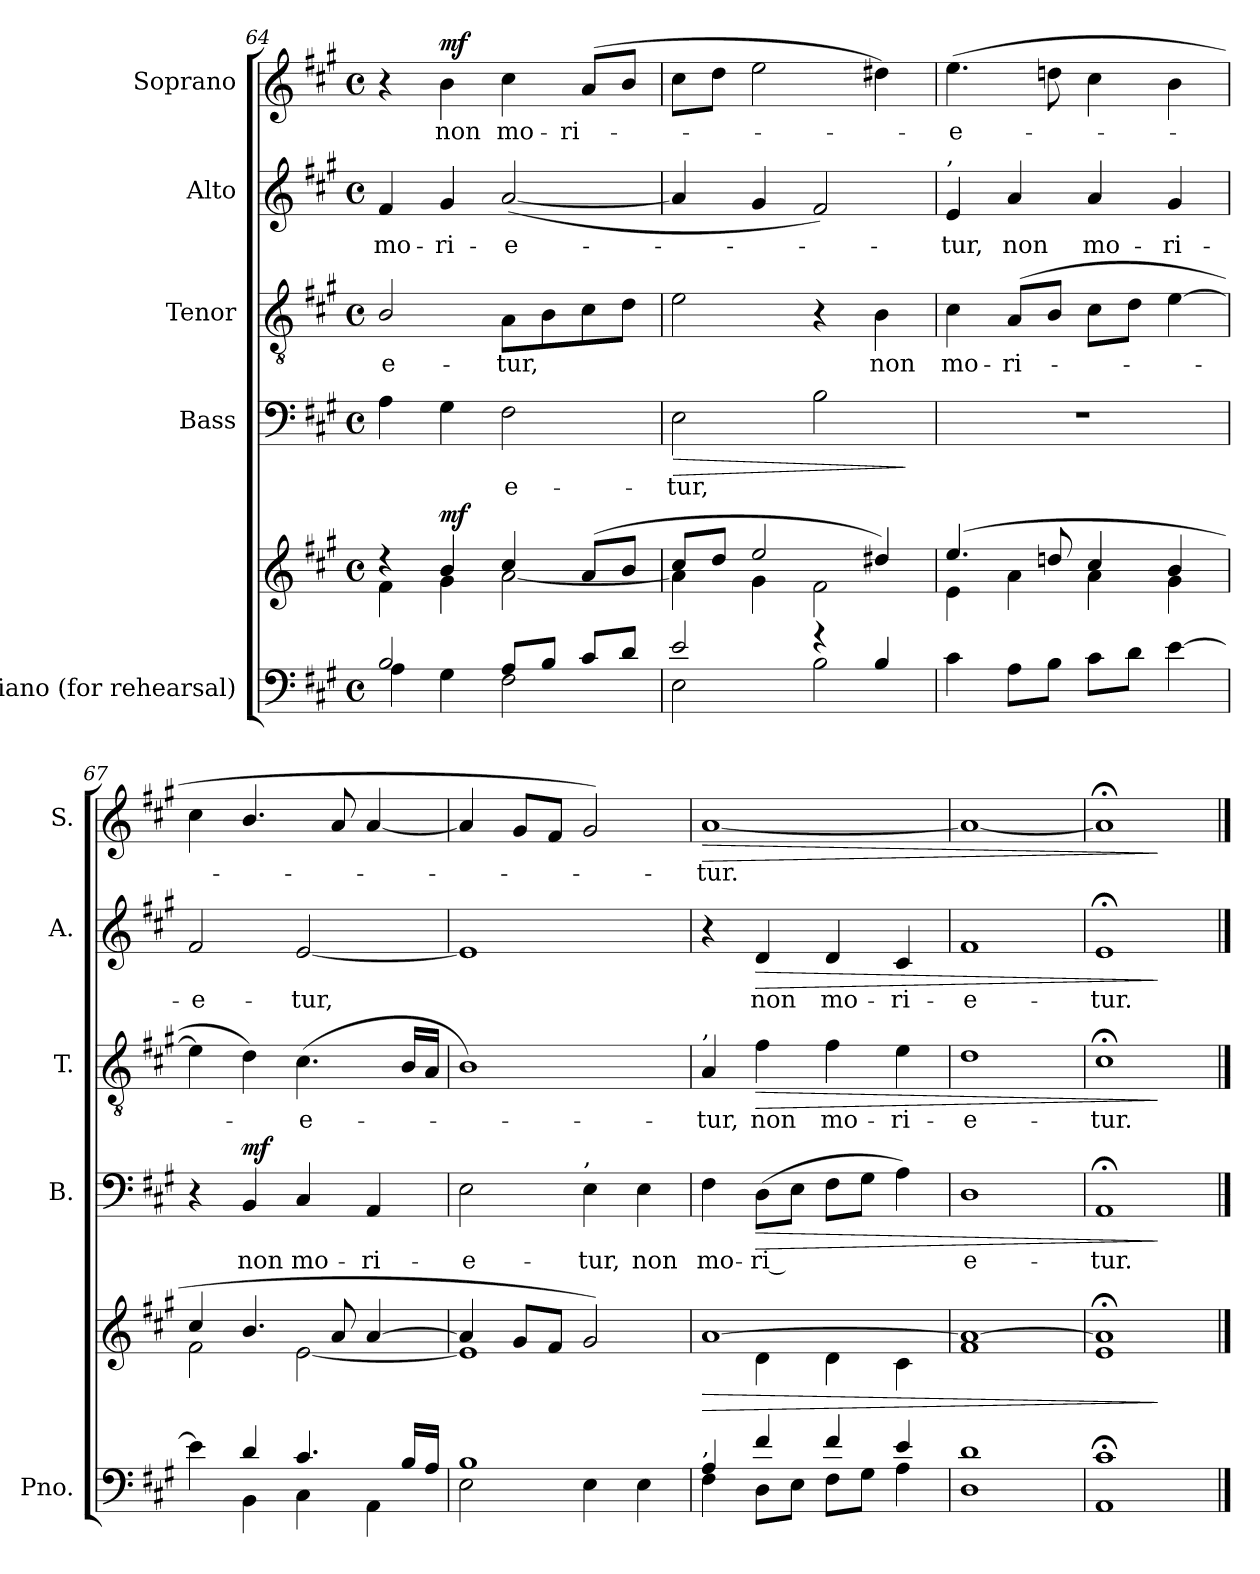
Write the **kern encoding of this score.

**kern	**kern	**dynam	**kern	**text	**dynam	**kern	**text	**dynam	**kern	**text	**dynam	**kern	**text	**dynam
*part5	*part5	*part5	*part4	*part4	*part4	*part3	*part3	*part3	*part2	*part2	*part2	*part1	*part1	*part1
*staff6	*staff5	*staff5/6	*staff4	*staff4	*staff4	*staff3	*staff3	*staff3	*staff2	*staff2	*staff2	*staff1	*staff1	*staff1
*I"Piano (for  rehearsal)	*	*	*I"Bass	*	*	*I"Tenor	*	*	*I"Alto	*	*	*I"Soprano	*	*
*I'Pno.	*	*	*I'B.	*	*	*I'T.	*	*	*I'A.	*	*	*I'S.	*	*
*clefF4	*clefG2	*	*clefF4	*	*	*clefGv2	*	*	*clefG2	*	*	*clefG2	*	*
*k[f#c#g#]	*k[f#c#g#]	*	*k[f#c#g#]	*	*	*k[f#c#g#]	*	*	*k[f#c#g#]	*	*	*k[f#c#g#]	*	*
*A:	*A:	*	*A:	*	*	*A:	*	*	*A:	*	*	*A:	*	*
*M4/4	*M4/4	*	*M4/4	*	*	*M4/4	*	*	*M4/4	*	*	*M4/4	*	*
*met(c)	*met(c)	*	*met(c)	*	*	*met(c)	*	*	*met(c)	*	*	*met(c)	*	*
=64	=64	=64	=64	=64	=64	=64	=64	=64	=64	=64	=64	=64	=64	=64
*^	*^	*	*	*	*	*	*	*	*	*	*	*	*	*
!	!	!	!	!	!	!	!	!	!LO:LY:b	!	!	!LO:LY:b	!	!	!	!
2B/	4A\	4r	4f#\	.	4A\	.	.	2B/	-e-	.	4f#/	mo-	.	4r	.	.
!	!	!	!	!LO:DY:a	!	!	!	!	!	!	!	!LO:LY:b	!	!	!LO:LY:b	!LO:DY:a
.	4G#\	4b/	4g#\	mf	4G#\	.	.	.	.	.	4g#/	-ri-	.	4b\	non	mf
!	!	!	!	!	!	!LO:LY:b	!	!	!LO:LY:b	!	!	!LO:LY:b	!	!	!LO:LY:b	!
8A/L	2F#\	4cc#/	[2a\	.	2F#\	-e-	.	8A\L	-tur,	.	(<[2a/	-e--	.	4cc#\	mo-	.
8B/J	.	.	.	.	.	.	.	8B\	.	.	.	.	.	.	.	.
!	!	!	!	!	!	!	!	!	!	!	!	!	!	!	!LO:LY:b	!
8c#/L	.	(<8a/L	.	.	.	.	.	8c#\	.	.	.	.	.	(<8a/L	-ri--	.
8d/J	.	8b/J	.	.	.	.	.	8d\J	.	.	.	.	.	8b/J	.	.
=65	=65	=65	=65	=65	=65	=65	=65	=65	=65	=65	=65	=65	=65	=65	=65	=65
!	!	!	!	!	!	!LO:LY:b	!LO:HP:b	!	!	!	!	!	!	!	!	!
2e/	2E\	8cc#/L	4a\]	.	2E\	-tur,	>	2e\	.	.	4a/]	.	.	8cc#\L	.	.
.	.	8dd/J	.	.	.	.	.	.	.	.	.	.	.	8dd\J	.	.
.	.	2ee/	4g#\	.	.	.	.	.	.	.	4g#/	.	.	2ee\	.	.
4r	2B\	.	2f#\	.	2B\	.	.	4r	.	.	2f#/)	.	.	.	.	.
!	!	!	!	!	!	!	!	!	!LO:LY:b	!	!	!	!	!	!	!
4B/	.	4dd#X/)	.	.	.	.	.	4B\	non	.	.	.	.	4dd#X\)	.	.
*v	*v	*	*	*	*	*	*	*	*	*	*	*	*	*	*	*
*	*v	*v	*	*	*	*	*	*	*	*	*	*	*	*	*
.	.	.	.	.	]	.	.	.	.	.	.	.	.	.
!!LO:LB:g=z
=66	=66	=66	=66	=66	=66	=66	=66	=66	=66	=66	=66	=66	=66	=66
*	*^	*	*	*	*	*	*	*	*	*	*	*	*	*
!	!	!	!	!	!	!	!	!	!	!LO:TX:a:t=,	!	!	!	!	!
!	!	!	!	!	!	!	!	!LO:LY:b	!	!	!LO:LY:b	!	!	!LO:LY:b	!
4c#\	(<4.ee/	4e\	.	1r	.	.	4c#\	mo-	.	4e/	-tur,	.	(<4.ee\	-e--	.
!	!	!	!	!	!	!	!	!LO:LY:b	!	!	!LO:LY:b	!	!	!	!
8A\L	.	4a\	.	.	.	.	(<8A/L	-ri-	.	4a/	non	.	.	.	.
8B\J	8ddn/	.	.	.	.	.	8B/J	.	.	.	.	.	8ddn\	.	.
!	!	!	!	!	!	!	!	!	!	!	!LO:LY:b	!	!	!	!
8c#\L	4cc#/	4a\	.	.	.	.	8c#\L	.	.	4a/	mo-	.	4cc#\	.	.
8d\J	.	.	.	.	.	.	8d\J	.	.	.	.	.	.	.	.
!	!	!	!	!	!	!	!	!	!	!	!LO:LY:b	!	!	!	!
[4e\	4b/	4g#\	.	.	.	.	[4e\	.	.	4g#/	-ri-	.	4b\	.	.
=67	=67	=67	=67	=67	=67	=67	=67	=67	=67	=67	=67	=67	=67	=67	=67
*^	*	*	*	*	*	*	*	*	*	*	*	*	*	*	*
!	!	!	!	!	!	!	!	!	!	!	!	!LO:LY:b	!	!	!	!
4e\]	4ryy	4cc#/	2f#\	.	4r	.	.	4e\]	.	.	2f#/	-e-	.	4cc#\	.	.
!	!	!	!	!	!	!LO:LY:b	!LO:DY:a	!	!	!	!	!	!	!	!	!
4d/	4BB\	4.b/	.	.	4BB/	non	mf	4d\)	.	.	.	.	.	4.b/	.	.
!	!	!	!	!	!	!LO:LY:b	!	!	!LO:LY:b	!	!	!LO:LY:b	!	!	!	!
4.c#/	4C#\	.	[2e\	.	4C#/	mo-	.	(>4.c#\	e-	.	[2e/	-tur,	.	.	.	.
.	.	8a/	.	.	.	.	.	.	.	.	.	.	.	8a/	.	.
!	!	!	!	!	!	!LO:LY:b	!	!	!	!	!	!	!	!	!	!
.	4AA\	[4a/	.	.	4AA/	-ri-	.	.	.	.	.	.	.	[4a/	.	.
16B/LL	.	.	.	.	.	.	.	16B/LL	.	.	.	.	.	.	.	.
16A/JJ	.	.	.	.	.	.	.	16A/JJ	.	.	.	.	.	.	.	.
=68	=68	=68	=68	=68	=68	=68	=68	=68	=68	=68	=68	=68	=68	=68	=68	=68
!	!	!	!	!	!	!LO:LY:b	!	!	!	!	!	!	!	!	!	!
1B	2E\	4a/]	1e]	.	2E\	-e-	.	1B)	.	.	1e]	.	.	4a/]	.	.
.	.	8g#/L	.	.	.	.	.	.	.	.	.	.	.	8g#/L	.	.
.	.	8f#/J	.	.	.	.	.	.	.	.	.	.	.	8f#/J	.	.
!	!	!	!	!	!LO:TX:a:t=,	!	!	!	!	!	!	!	!	!	!	!
!	!	!	!	!	!	!LO:LY:b	!	!	!	!	!	!	!	!	!	!
.	4E\	2g#/)	.	.	4E\	-tur,	.	.	.	.	.	.	.	2g#/)	.	.
!	!	!	!	!	!	!LO:LY:b	!	!	!	!	!	!	!	!	!	!
.	4E\	.	.	.	4E\	non	.	.	.	.	.	.	.	.	.	.
=69	=69	=69	=69	=69	=69	=69	=69	=69	=69	=69	=69	=69	=69	=69	=69	=69
!	!	!	!	!	!	!	!	!LO:TX:a:t=,	!	!	!	!	!	!	!	!
!LO:TX:a:t=,	!	!	!	!	!	!	!	!	!	!	!	!	!	!	!	!
!	!	!	!	!LO:HP:b	!	!LO:LY:b	!	!	!LO:LY:b	!	!	!	!	!	!LO:LY:b	!LO:HP:b
4A/	4F#\	[1a	4ryy	>	4F#\	mo-	.	4A/	tur,	.	4r	.	.	[1a	-tur.	>
!	!	!	!	!	!	!LO:LY:b	!LO:HP:b	!	!LO:LY:b	!LO:HP:b	!	!LO:LY:b	!LO:HP:b	!	!	!
4f#/	8D\L	.	4d\	.	(>8D\L	-ri --	>	4f#\	non	>	4d/	non	>	.	.	.
.	8E\J	.	.	.	8E\J	.	.	.	.	.	.	.	.	.	.	.
!	!	!	!	!	!	!	!	!	!LO:LY:b	!	!	!LO:LY:b	!	!	!	!
4f#/	8F#\L	.	4d\	.	8F#\L	.	.	4f#\	mo-	.	4d/	mo-	.	.	.	.
.	8G#\J	.	.	.	8G#\J	.	.	.	.	.	.	.	.	.	.	.
!	!	!	!	!	!	!	!	!	!LO:LY:b	!	!	!LO:LY:b	!	!	!	!
4e/	4A\	.	4c#\	.	4A\)	.	.	4e\	-ri-	.	4c#/	-ri-	.	.	.	.
=70	=70	=70	=70	=70	=70	=70	=70	=70	=70	=70	=70	=70	=70	=70	=70	=70
!	!	!	!	!	!	!LO:LY:b	!	!	!LO:LY:b	!	!	!LO:LY:b	!	!	!	!
1d	1D	1a_	1f#	.	1D	-e-	.	1d	-e-	.	1f#	-e-	.	1a_	.	.
=71	=71	=71	=71	=71	=71	=71	=71	=71	=71	=71	=71	=71	=71	=71	=71	=71
!	!	!	!	!	!	!LO:LY:b	!	!	!LO:LY:b	!	!	!LO:LY:b	!	!	!	!
1c#;<	1AA	1a;<]	1e	.	1AA;<	-tur.	.	1c#;<	-tur.	.	1e;<	-tur.	.	1a;<]	.	.
*v	*v	*	*	*	*	*	*	*	*	*	*	*	*	*	*	*
*	*v	*v	*	*	*	*	*	*	*	*	*	*	*	*	*
.	.	]	.	.	]	.	.	]	.	.	]	.	.	]
==	==	==	==	==	==	==	==	==	==	==	==	==	==	==
*-	*-	*-	*-	*-	*-	*-	*-	*-	*-	*-	*-	*-	*-	*-
